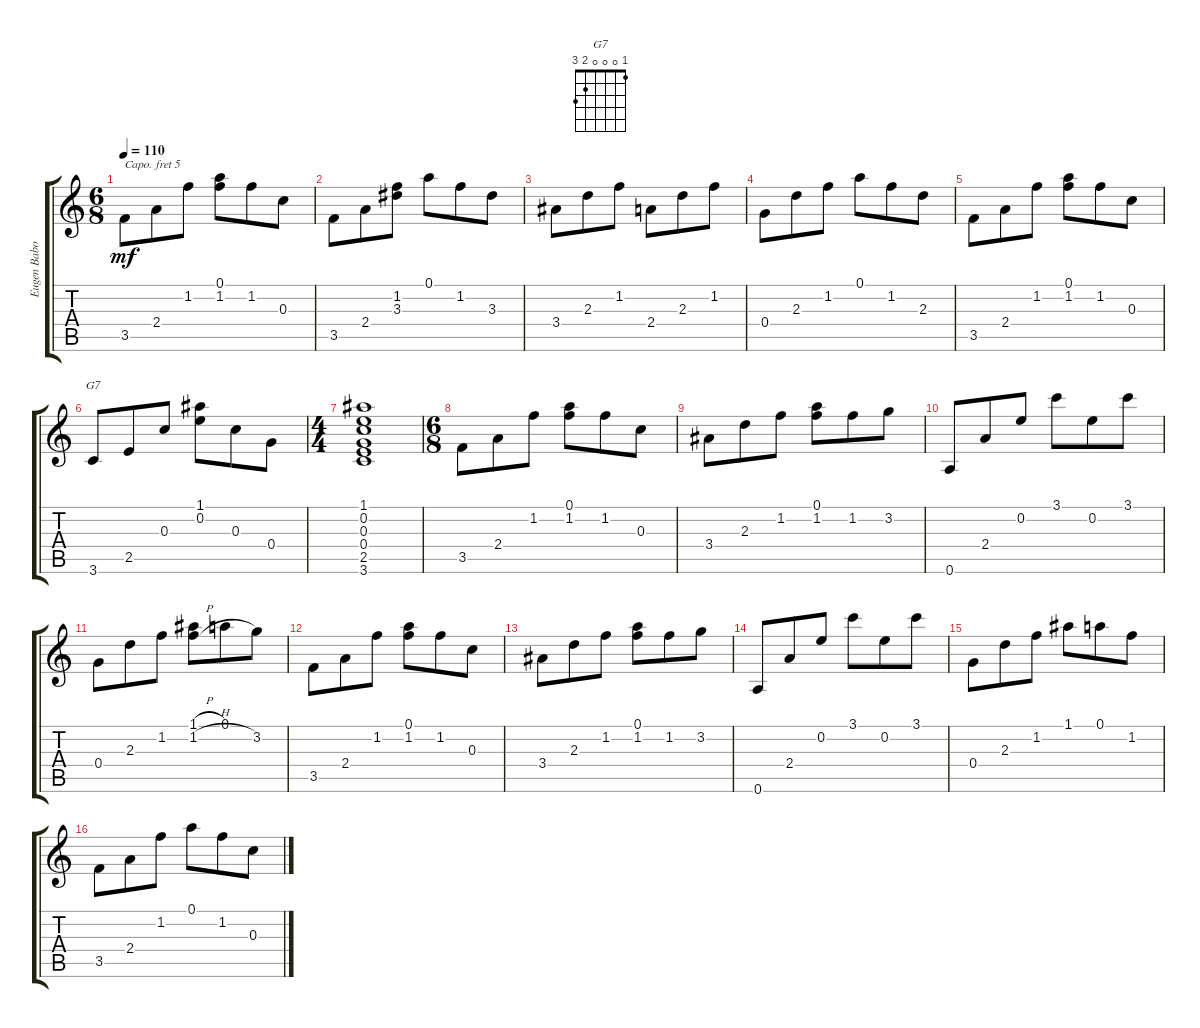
\track ("Eugen Baboi" "Eugen Babo") {instrument acousticguitarsteel}
\staff {score tabs}
\capo 5
\tuning (E4 B3 G3 D3 A2 E2) {hide}
\chord ("G7" 1 0 0 0 2 3)
\ts (6 8)
\tempo 110
\clef g2
\ks c
3.5.8{dy mf} 2.4.8 1.2.8 (0.1 1.2).8 1.2.8 0.3.8 |
3.5.8 2.4.8 (1.2 3.3).8 0.1.8 1.2.8 3.3.8 |
3.4.8 2.3.8 1.2.8 2.4.8 2.3.8 1.2.8 |
0.4.8 2.3.8 1.2.8 0.1.8 1.2.8 2.3.8 |
3.5.8 2.4.8 1.2.8 (0.1 1.2).8 1.2.8 0.3.8 |
3.6.8{ch "G7"} 2.5.8 0.3.8 (1.1 0.2).8 0.3.8 0.4.8 |
\ts (4 4)
(1.1 0.2 0.3 0.4 2.5 3.6).1 |
\ts (6 8)
3.5.8 2.4.8 1.2.8 (0.1 1.2).8 1.2.8 0.3.8 |
3.4.8 2.3.8 1.2.8 (0.1 1.2).8 1.2.8 3.2.8 |
0.6.8 2.4.8 0.2.8 3.1.8 0.2.8 3.1.8 |
0.4.8 2.3.8 1.2.8 (1.1{h} 1.2{h}).8 0.1.8 3.2.8 |
3.5.8 2.4.8 1.2.8 (0.1 1.2).8 1.2.8 0.3.8 |
3.4.8 2.3.8 1.2.8 (0.1 1.2).8 1.2.8 3.2.8 |
0.6.8 2.4.8 0.2.8 3.1.8 0.2.8 3.1.8 |
0.4.8 2.3.8 1.2.8 1.1.8 0.1.8 1.2.8 |
3.5.8 2.4.8 1.2.8 0.1.8 1.2.8 0.3.8
